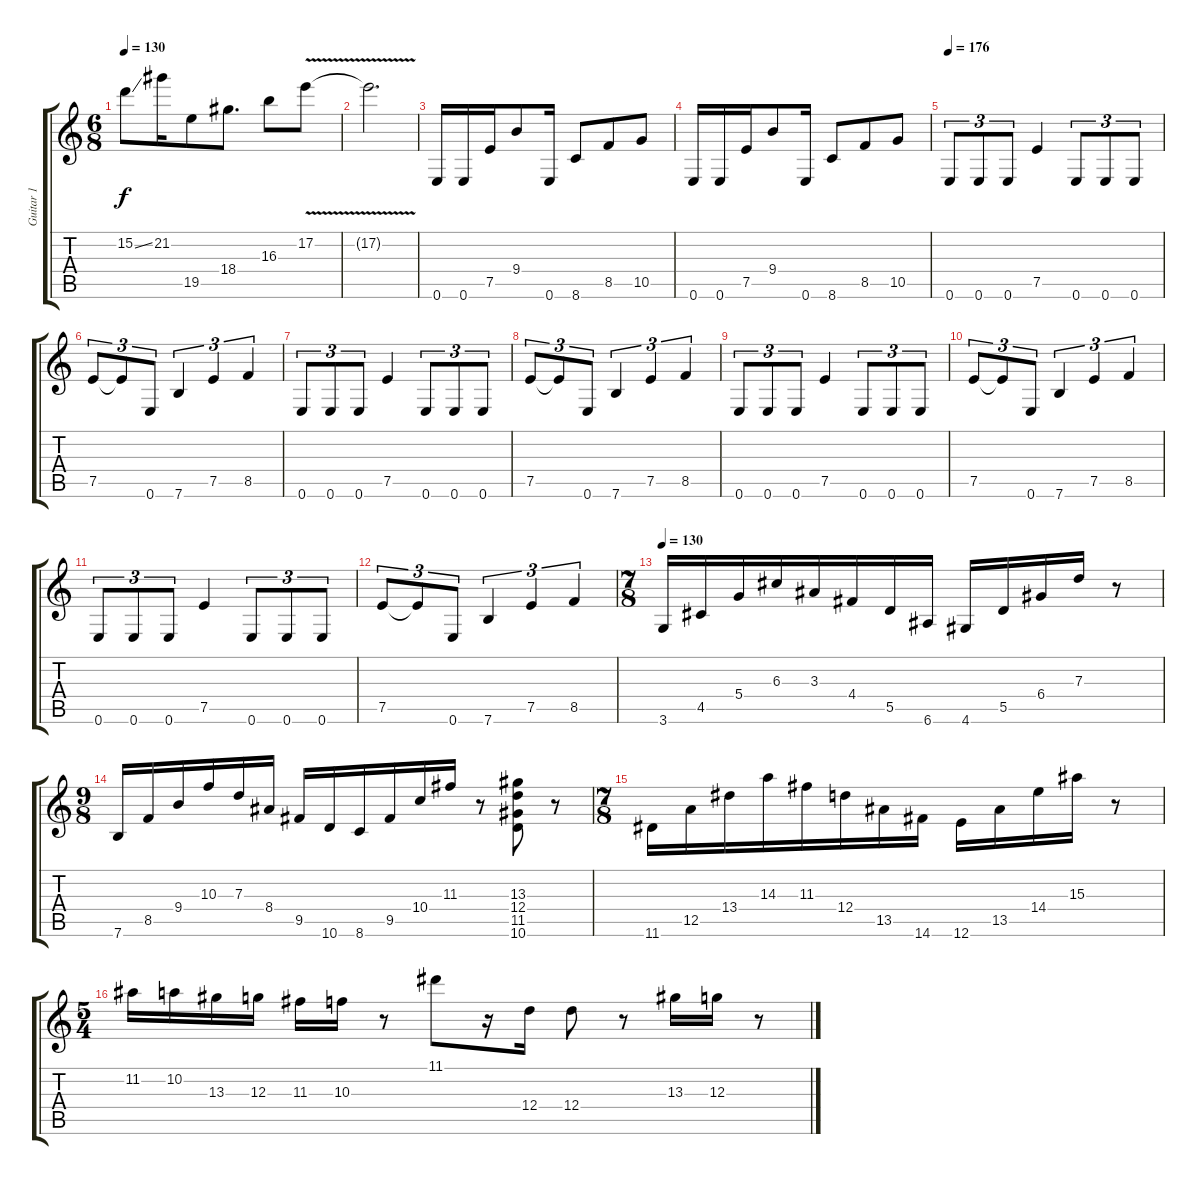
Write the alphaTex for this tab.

\track ("Guitar 1" "Guitar 1") {instrument overdrivenguitar}
\staff {score tabs}
\tuning (E4 B3 G3 D3 A2 E2) {hide}
\ts (6 8)
\tempo 130
\clef g2
\ks c
15.2{ss}.8{dy f} 21.2.16 19.5.8 18.4.8{d} 16.3.8 17.2{v}.8 |
17.2{t}.2{d} |
0.6.16 0.6.16 7.5.16 9.4.8 0.6.16 8.6.8 8.5.8 10.5.8 |
0.6.16 0.6.16 7.5.16 9.4.8 0.6.16 8.6.8 8.5.8 10.5.8 |
\tempo 176
0.6.8{tu (3 2)} 0.6.8{tu (3 2)} 0.6.8{tu (3 2)} 7.5.4 0.6.8{tu (3 2)} 0.6.8{tu (3 2)} 0.6.8{tu (3 2)} |
7.5.8{tu (3 2)} 7.5{t}.8{tu (3 2)} 0.6.8{tu (3 2)} 7.6.4{tu (3 2)} 7.5.4{tu (3 2)} 8.5.4{tu (3 2)} |
0.6.8{tu (3 2)} 0.6.8{tu (3 2)} 0.6.8{tu (3 2)} 7.5.4 0.6.8{tu (3 2)} 0.6.8{tu (3 2)} 0.6.8{tu (3 2)} |
7.5.8{tu (3 2)} 7.5{t}.8{tu (3 2)} 0.6.8{tu (3 2)} 7.6.4{tu (3 2)} 7.5.4{tu (3 2)} 8.5.4{tu (3 2)} |
0.6.8{tu (3 2)} 0.6.8{tu (3 2)} 0.6.8{tu (3 2)} 7.5.4 0.6.8{tu (3 2)} 0.6.8{tu (3 2)} 0.6.8{tu (3 2)} |
7.5.8{tu (3 2)} 7.5{t}.8{tu (3 2)} 0.6.8{tu (3 2)} 7.6.4{tu (3 2)} 7.5.4{tu (3 2)} 8.5.4{tu (3 2)} |
0.6.8{tu (3 2)} 0.6.8{tu (3 2)} 0.6.8{tu (3 2)} 7.5.4 0.6.8{tu (3 2)} 0.6.8{tu (3 2)} 0.6.8{tu (3 2)} |
7.5.8{tu (3 2)} 7.5{t}.8{tu (3 2)} 0.6.8{tu (3 2)} 7.6.4{tu (3 2)} 7.5.4{tu (3 2)} 8.5.4{tu (3 2)} |
\ts (7 8)
\tempo 130
3.6.16 4.5.16 5.4.16 6.3.16 3.3.16 4.4.16 5.5.16 6.6.16 4.6.16 5.5.16 6.4.16 7.3.16 r.8 |
\ts (9 8)
7.6.16 8.5.16 9.4.16 10.3.16 7.3.16 8.4.16 9.5.16 10.6.16 8.6.16 9.5.16 10.4.16 11.3.16 r.8 (13.3 12.4 11.5 10.6).8 r.8 |
\ts (7 8)
11.6.16 12.5.16 13.4.16 14.3.16 11.3.16 12.4.16 13.5.16 14.6.16 12.6.16 13.5.16 14.4.16 15.3.16 r.8 |
\ts (5 4)
11.2.16 10.2.16 13.3.16 12.3.16 11.3.16 10.3.16 r.8 11.1.8 r.16 12.4.16 12.4.8 r.8 13.3.16 12.3.16 r.8
